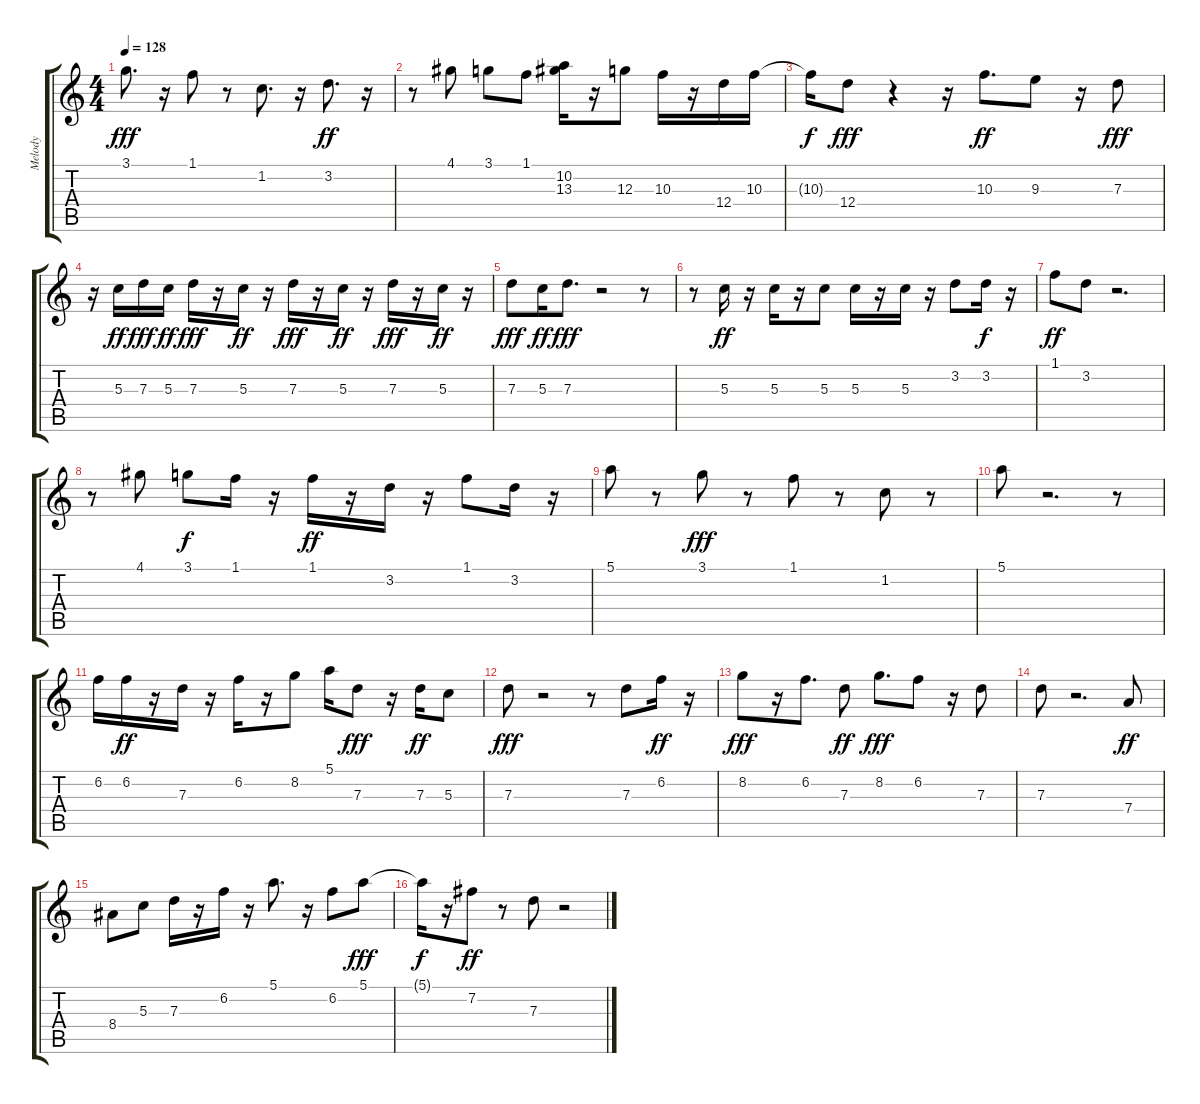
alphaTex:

\track ("Melody          | Canned Heat" "Melody    ") {instrument acousticguitarnylon}
\staff {score tabs}
\tuning (E4 B3 G3 D3 A2 E2) {hide}
\ts (4 4)
\tempo 128
\clef g2
\ks c
3.1.8{d dy fff} r.16 1.1.8 r.8 1.2.8{d} r.16 3.2.8{d dy ff} r.16 |
r.8 4.1.8 3.1.8 1.1.8 (10.2 13.3).16 r.16 12.3.8 10.3.16 r.16 12.4.16 10.3.16 |
10.3{t}.16{dy f} 12.4.8{dy fff} r.4 r.16 10.3.8{d dy ff} 9.3.8 r.16 7.3.8{dy fff} |
r.16 5.3.16{dy ff} 7.3.16{dy fff} 5.3.16{dy ff} 7.3.16{dy fff} r.16 5.3.16{dy ff} r.16 7.3.16{dy fff} r.16 5.3.16{dy ff} r.16 7.3.16{dy fff} r.16 5.3.16{dy ff} r.16 |
7.3.8{dy fff} 5.3.16{dy ff} 7.3.8{d dy fff} r.2 r.8 |
r.8 5.3.16{dy ff} r.16 5.3.16 r.16 5.3.8 5.3.16 r.16 5.3.16 r.16 3.2.8 3.2.16{dy f} r.16 |
1.1.8{dy ff} 3.2.8 r.2{d} |
r.8 4.1.8 3.1.8{dy f} 1.1.16 r.16 1.1.16{dy ff} r.16 3.2.16 r.16 1.1.8 3.2.16 r.16 |
5.1.8 r.8 3.1.8{dy fff} r.8 1.1.8 r.8 1.2.8 r.8 |
5.1.8 r.2{d} r.8 |
6.2.16 6.2.16{dy ff} r.16 7.3.16 r.16 6.2.16 r.16 8.2.8 5.1.16 7.3.8{dy fff} r.16 7.3.16{dy ff} 5.3.8 |
7.3.8{dy fff} r.2 r.8 7.3.8 6.2.16{dy ff} r.16 |
8.2.8{dy fff} r.16 6.2.8{d} 7.3.8{dy ff} 8.2.8{d dy fff} 6.2.8 r.16 7.3.8 |
7.3.8 r.2{d} 7.4.8{dy ff} |
8.4.8 5.3.8 7.3.16 r.16 6.2.16 r.16 5.1.8{d} r.16 6.2.8 5.1.8{dy fff} |
5.1{t}.16{dy f} r.16 7.2.8{dy ff} r.8 7.3.8 r.2
